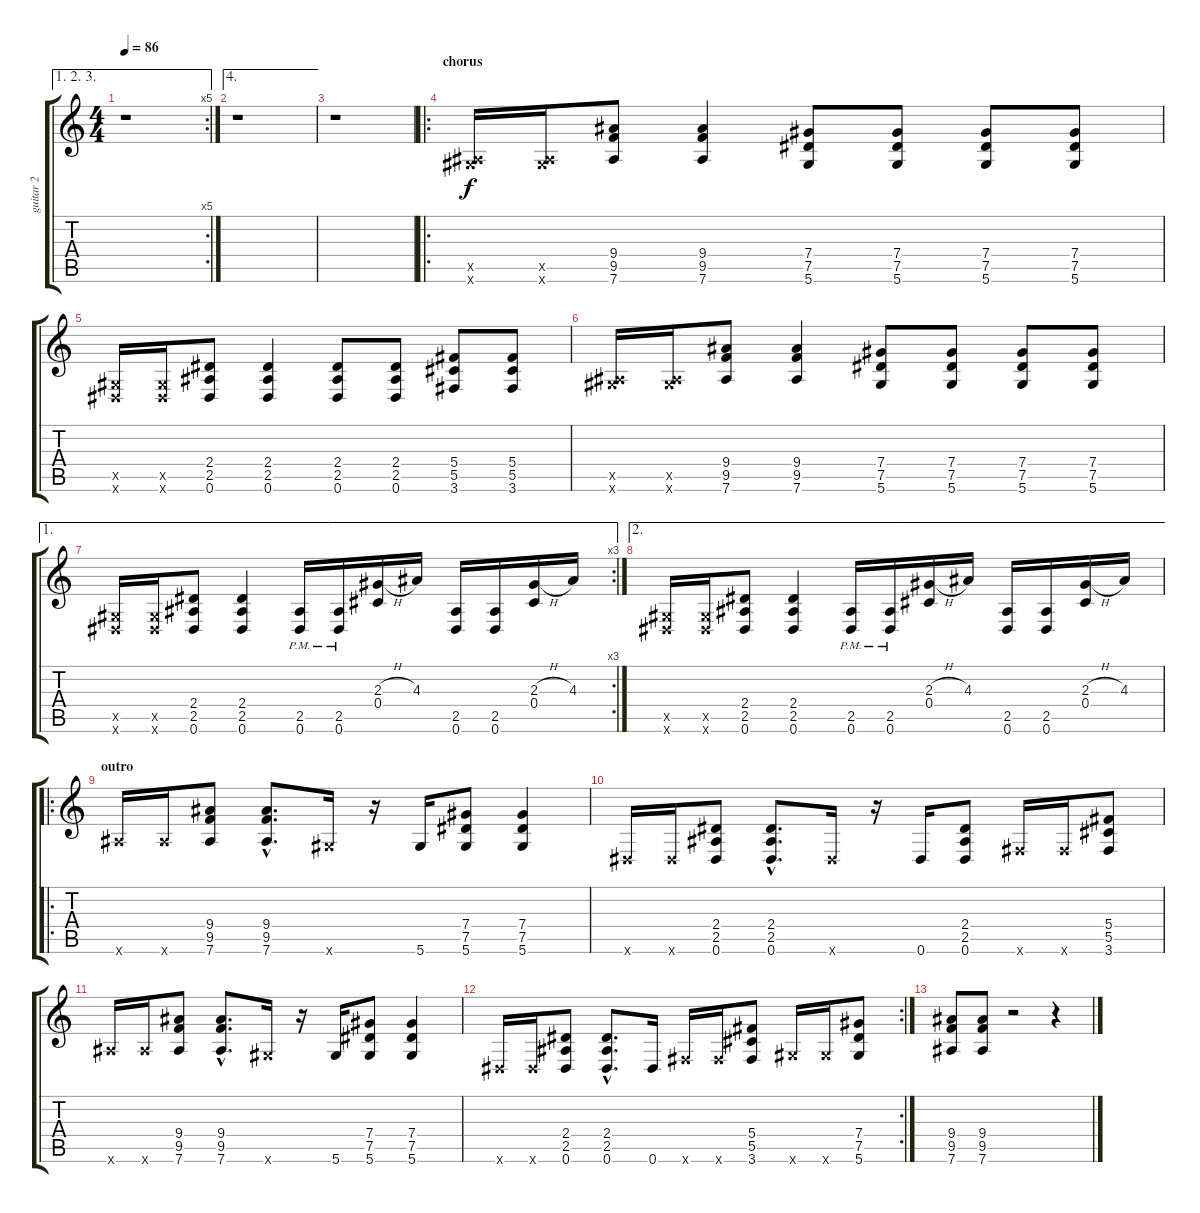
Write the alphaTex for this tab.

\track ("guitar 2" "guitar 2") {instrument distortionguitar}
\staff {score tabs}
\tuning (Eb4 Bb3 Gb3 Db3 Ab2 Eb2) {hide}
\ae (1 2 3)
\rc 5
\ts (4 4)
\tempo 86
\clef g2
\ks c
r.1{dy f} |
\ae 4
r.1 |
r.1 |
\ro
\section ("" "chorus")
(0.5{x} 7.6{x}).16 (0.5{x} 7.6{x}).16 (9.4 9.5 7.6).8 (9.4 9.5 7.6).4 (7.4 7.5 5.6).8 (7.4 7.5 5.6).8 (7.4 7.5 5.6).8 (7.4 7.5 5.6).8 |
(0.5{x} 0.6{x}).16 (0.5{x} 0.6{x}).16 (2.4 2.5 0.6).8 (2.4 2.5 0.6).4 (2.4 2.5 0.6).8 (2.4 2.5 0.6).8 (5.4 5.5 3.6).8 (5.4 5.5 3.6).8 |
(0.5{x} 7.6{x}).16 (0.5{x} 7.6{x}).16 (9.4 9.5 7.6).8 (9.4 9.5 7.6).4 (7.4 7.5 5.6).8 (7.4 7.5 5.6).8 (7.4 7.5 5.6).8 (7.4 7.5 5.6).8 |
\ae 1
\rc 3
(0.5{x} 0.6{x}).16 (0.5{x} 0.6{x}).16 (2.4 2.5 0.6).8 (2.4 2.5 0.6).4 (2.5 0.6{pm}).16 (2.5 0.6{pm}).16 (2.3{h} 0.4).16 4.3.16 (2.5 0.6).16 (2.5 0.6).16 (2.3{h} 0.4).16 4.3.16 |
\ae 2
(0.5{x} 0.6{x}).16 (0.5{x} 0.6{x}).16 (2.4 2.5 0.6).8 (2.4 2.5 0.6).4 (2.5 0.6{pm}).16 (2.5 0.6{pm}).16 (2.3{h} 0.4).16 4.3.16 (2.5 0.6).16 (2.5 0.6).16 (2.3{h} 0.4).16 4.3.16 |
\ro
\section ("" "outro")
7.6{x}.16 7.6{x}.16 (9.4 9.5 7.6).8 (9.4{hac} 9.5{hac} 7.6{hac}).8{d} 5.6{x}.16 r.16 5.6.16 (7.4 7.5 5.6).8 (7.4 7.5 5.6).4 |
0.6{x}.16 0.6{x}.16 (2.4 2.5 0.6).8 (2.4{hac} 2.5{hac} 0.6{hac}).8{d} 0.6{x}.16 r.16 0.6.16 (2.4 2.5 0.6).8 3.6{x}.16 3.6{x}.16 (5.4 5.5 3.6).8 |
7.6{x}.16 7.6{x}.16 (9.4 9.5 7.6).8 (9.4{hac} 9.5{hac} 7.6{hac}).8{d} 5.6{x}.16 r.16 5.6.16 (7.4 7.5 5.6).8 (7.4 7.5 5.6).4 |
\rc 2
0.6{x}.16 0.6{x}.16 (2.4 2.5 0.6).8 (2.4{hac} 2.5{hac} 0.6{hac}).8{d} 0.6.16 3.6{x}.16 3.6{x}.16 (5.4 5.5 3.6).8 5.6{x}.16 5.6{x}.16 (7.4 7.5 5.6).8 |
(9.4 9.5 7.6).8 (9.4 9.5 7.6).8 r.2 r.4
